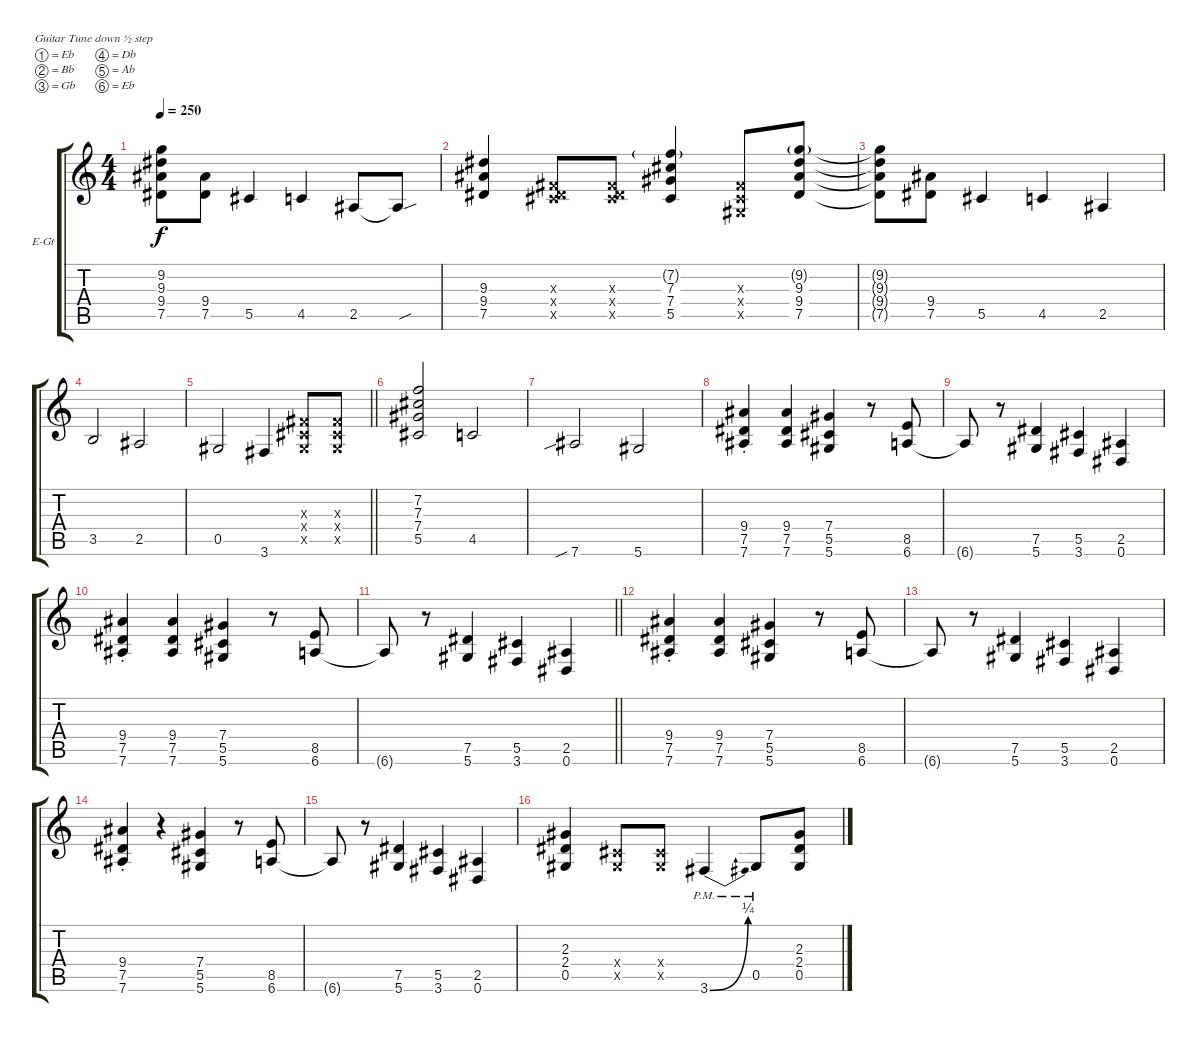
\bracketExtendMode groupsimilarinstruments
\firstSystemTrackNameOrientation horizontal
\otherSystemsTrackNameOrientation horizontal
\track ("Richard Fortus" "E-Gt") {instrument distortionguitar}
\staff {score tabs}
\tuning (Eb4 Bb3 Gb3 Db3 Ab2 Eb2)
\ts (4 4)
\tempo 250
\clef g2
\ks c
(9.2{t} 9.3{t} 9.4{t} 7.5{t}).8{dy f} (9.4 7.5).8 5.5.4 4.5.4 2.5.8 2.5{sou t}.8 |
(9.3 9.4 7.5).4 (0.3{x} 0.4{x} 7.5{x}).8 (0.3{x} 0.4{x} 7.5{x}).8 (7.2{g} 7.3 7.4 5.5).4 (0.3{x} 0.4{x} 0.5{x}).8 (9.2{g} 9.3 9.4 7.5).8 |
(9.2{t} 9.3{t} 9.4{t} 7.5{t}).8 (9.4 7.5).8 5.5.4 4.5.4 2.5.4 |
3.5.2 2.5.2 |
\barLineRight lightlight
0.5.2 3.6.4 (0.3{x} 0.4{x} 0.5{x}).8 (0.3{x} 0.4{x} 0.5{x}).8 |
(7.2 7.3 7.4 5.5).2 4.5.2 |
7.6{sib}.2 5.6.2 |
(7.5{st} 9.4 7.6).4 (7.5 7.6 9.4).4 (5.5 5.6 7.4).4 r.8 (6.6 8.5).8 |
6.6{t}.8 r.8 (5.6 7.5).4 (3.6 5.5).4 (0.6 2.5).4 |
(7.5{st} 9.4 7.6).4 (7.5 7.6 9.4).4 (5.5 5.6 7.4).4 r.8 (6.6 8.5).8 |
\barLineRight lightlight
6.6{t}.8 r.8 (5.6 7.5).4 (3.6 5.5).4 (0.6 2.5).4 |
(7.5{st} 9.4 7.6).4 (7.5 7.6 9.4).4 (5.5 5.6 7.4).4 r.8 (6.6 8.5).8 |
6.6{t}.8 r.8 (5.6 7.5).4 (3.6 5.5).4 (0.6 2.5).4 |
(7.5{st} 9.4 7.6).4 r.4 (5.5 5.6 7.4).4 r.8 (6.6 8.5).8 |
6.6{t}.8 r.8 (5.6 7.5).4 (3.6 5.5).4 (0.6 2.5).4 |
(2.3 2.4 0.5).4 (0.4{x} 0.5{x}).8 (0.4{x} 0.5{x}).8 3.6{be (bend 0 0 60 1) pm}.4 0.5{pm}.8 (2.3 2.4 0.5).8
